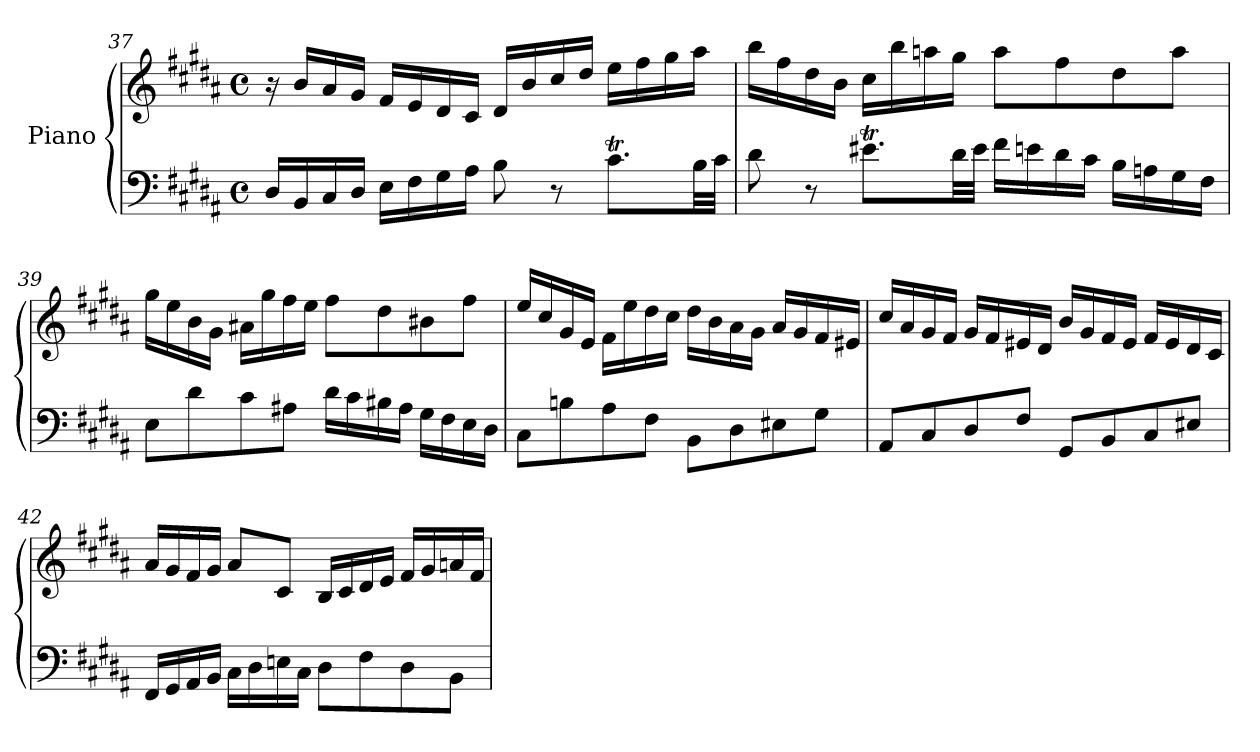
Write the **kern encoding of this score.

**kern	**kern
*part1	*part1
*staff2	*staff1
*I"Piano	*
!!LO:LB:g=z
*clefF4	*clefG2
*k[f#c#g#d#a#]	*k[f#c#g#d#a#]
*B:	*B:
*M4/4	*M4/4
*met(c)	*met(c)
=37	=37
16D#LL	16r
16BB	16bLL
16C#	16a#
16D#JJ	16g#JJ
16ELL	16f#LL
16F#	16e
16G#	16d#
16A#JJ	16c#JJ
8B	16d#LL
.	16b
8r	16cc#
.	16dd#JJ
8.c#TL	16eeLL
.	16ff#
.	16gg#
32BLL	16aa#JJ
32c#JJJ	.
=38	=38
8d#	16bbLL
.	16ff#
8r	16dd#
.	16bJJ
8.e#XtL	16cc#LL
.	16bb
.	16aan
32d#LL	16gg#JJ
32e#JJJ	.
16f#LL	8aaL
16en	.
16d#	8ff#
16c#JJ	.
16BLL	8dd#
16An	.
16G#	8aaJ
16F#JJ	.
!!LO:LB:g=z
=39	=39
8EL	16gg#LL
.	16ee
8d#	16b
.	16g#JJ
8c#	16a#XLL
.	16gg#
8A#XJ	16ff#
.	16eeJJ
16d#LL	8ff#L
16c#	.
16B#X	8dd#
16A#JJ	.
16G#LL	8b#X
16F#	.
16E	8ff#J
16D#JJ	.
=40	=40
8C#L	16eeLL
.	16cc#
8Bn	16g#
.	16eJJ
8A#	16f#LL
.	16ee
8F#J	16dd#
.	16cc#JJ
8BBL	16dd#LL
.	16b
8D#	16a#
.	16g#JJ
8E#X	16a#LL
.	16g#
8G#J	16f#
.	16e#XJJ
!!LO:LB:g=z
=41	=41
8AA#L	16cc#LL
.	16a#
8C#	16g#
.	16f#JJ
8D#	16g#LL
.	16f#
8F#J	16e#X
.	16d#JJ
8GG#L	16bLL
.	16g#
8BB	16f#
.	16e#JJ
8C#	16f#LL
.	16e#
8E#XJ	16d#
.	16c#JJ
=42	=42
16FF#LL	16a#LL
16GG#	16g#
16AA#	16f#
16BBJJ	16g#JJ
16C#LL	8a#L
16D#	.
16En	8c#J
16C#JJ	.
8D#L	16BLL
.	16c#
8F#	16d#
.	16eJJ
8D#	16f#LL
.	16g#
8BBJ	16an
.	16f#JJ
=	=
*-	*-
